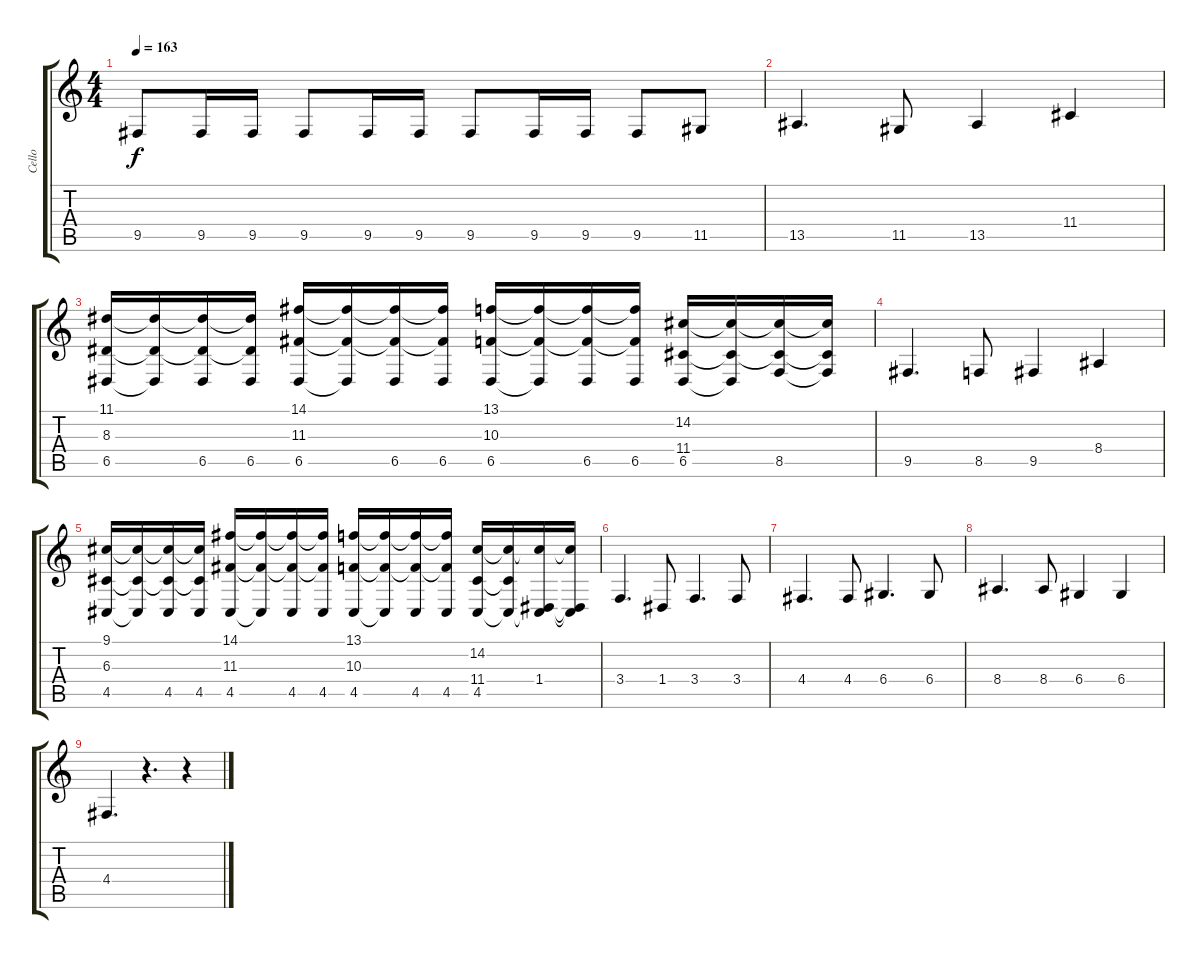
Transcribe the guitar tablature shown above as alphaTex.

\track ("Cello" "Cello") {instrument cello}
\staff {score tabs}
\tuning (E4 B3 G3 D3 A2 E2) {hide}
\ts (4 4)
\tempo 163
\clef g2
\ks c
9.5.8{dy f} 9.5.16 9.5.16 9.5.8 9.5.16 9.5.16 9.5.8 9.5.16 9.5.16 9.5.8 11.5.8 |
13.5.4{d} 11.5.8 13.5.4 11.4.4 |
(11.1 8.3 6.5).16 (11.1{t} 8.3{t} 6.5{t}).16 (11.1{t} 8.3{t} 6.5).16 (11.1{t} 8.3{t} 6.5).16 (14.1 11.3 6.5).16 (14.1{t} 11.3{t} 6.5{t}).16 (14.1{t} 11.3{t} 6.5).16 (14.1{t} 11.3{t} 6.5).16 (13.1 10.3 6.5).16 (13.1{t} 10.3{t} 6.5{t}).16 (13.1{t} 10.3{t} 6.5).16 (13.1{t} 10.3{t} 6.5).16 (14.2 11.4 6.5).16 (14.2{t} 11.4{t} 6.5{t}).16 (14.2{t} 11.4{t} 8.5).16 (14.2{t} 11.4{t} 8.5{t}).16 |
9.5.4{d} 8.5.8 9.5.4 8.4.4 |
(9.1 6.3 4.5).16 (9.1{t} 6.3{t} 4.5{t}).16 (9.1{t} 6.3{t} 4.5).16 (9.1{t} 6.3{t} 4.5).16 (14.1 11.3 4.5).16 (14.1{t} 11.3{t} 4.5{t}).16 (14.1{t} 11.3{t} 4.5).16 (14.1{t} 11.3{t} 4.5).16 (13.1 10.3 4.5).16 (13.1{t} 10.3{t} 4.5{t}).16 (13.1{t} 10.3{t} 4.5).16 (13.1{t} 10.3{t} 4.5).16 (14.2 11.4 4.5).16 (14.2{t} 11.4{t} 4.5{t}).16 (14.2{t} 1.4 4.5{t}).16 (14.2{t} 1.4{t} 4.5{t}).16 |
3.4.4{d} 1.4.8 3.4.4{d} 3.4.8 |
4.4.4{d} 4.4.8 6.4.4{d} 6.4.8 |
8.4.4{d} 8.4.8 6.4.4 6.4.4 |
4.4.4{d} r.4{d} r.4
